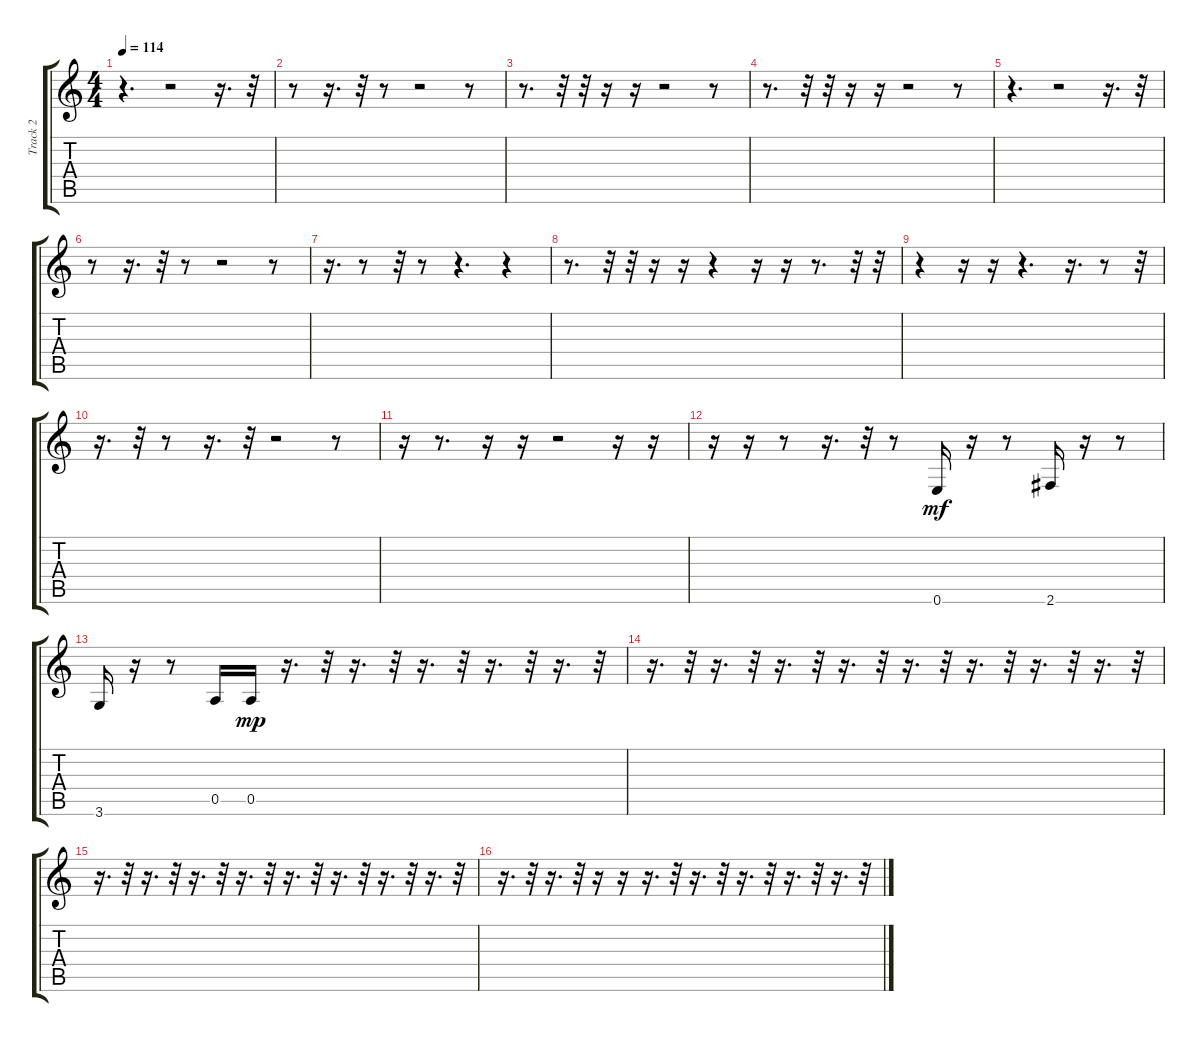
\track ("Track 2" "Track 2") {instrument synthbass2}
\staff {score tabs}
\tuning (E4 B3 G3 D3 A2 E2) {hide}
\ts (4 4)
\tempo 114
\clef g2
\ks c
r.4{d dy mf} r.2 r.16{d} r.32 |
r.8 r.16{d} r.32 r.8 r.2 r.8 |
r.8{d} r.32 r.32 r.16 r.16 r.2 r.8 |
r.8{d} r.32 r.32 r.16 r.16 r.2 r.8 |
r.4{d} r.2 r.16{d} r.32 |
r.8 r.16{d} r.32 r.8 r.2 r.8 |
r.16{d} r.8 r.32 r.8 r.4{d} r.4 |
r.8{d} r.32 r.32 r.16 r.16 r.4 r.16 r.16 r.8{d} r.32 r.32 |
r.4 r.16 r.16 r.4{d} r.16{d} r.8 r.32 |
r.16{d} r.32 r.8 r.16{d} r.32 r.2 r.8 |
r.16 r.8{d} r.16 r.16 r.2 r.16 r.16 |
r.16 r.16 r.8 r.16{d} r.32 r.8 0.6.16 r.16 r.8 2.6.16 r.16 r.8 |
3.6.16 r.16 r.8 0.5.16 0.5.16{dy mp} r.16{d} r.32 r.16{d} r.32 r.16{d} r.32 r.16{d} r.32 r.16{d} r.32 |
r.16{d} r.32 r.16{d} r.32 r.16{d} r.32 r.16{d} r.32 r.16{d} r.32 r.16{d} r.32 r.16{d} r.32 r.16{d} r.32 |
r.16{d} r.32 r.16{d} r.32 r.16{d} r.32 r.16{d} r.32 r.16{d} r.32 r.16{d} r.32 r.16{d} r.32 r.16{d} r.32 |
r.16{d} r.32 r.16{d} r.32 r.16 r.16 r.16{d} r.32 r.16{d} r.32 r.16{d} r.32 r.16{d} r.32 r.16{d} r.32
